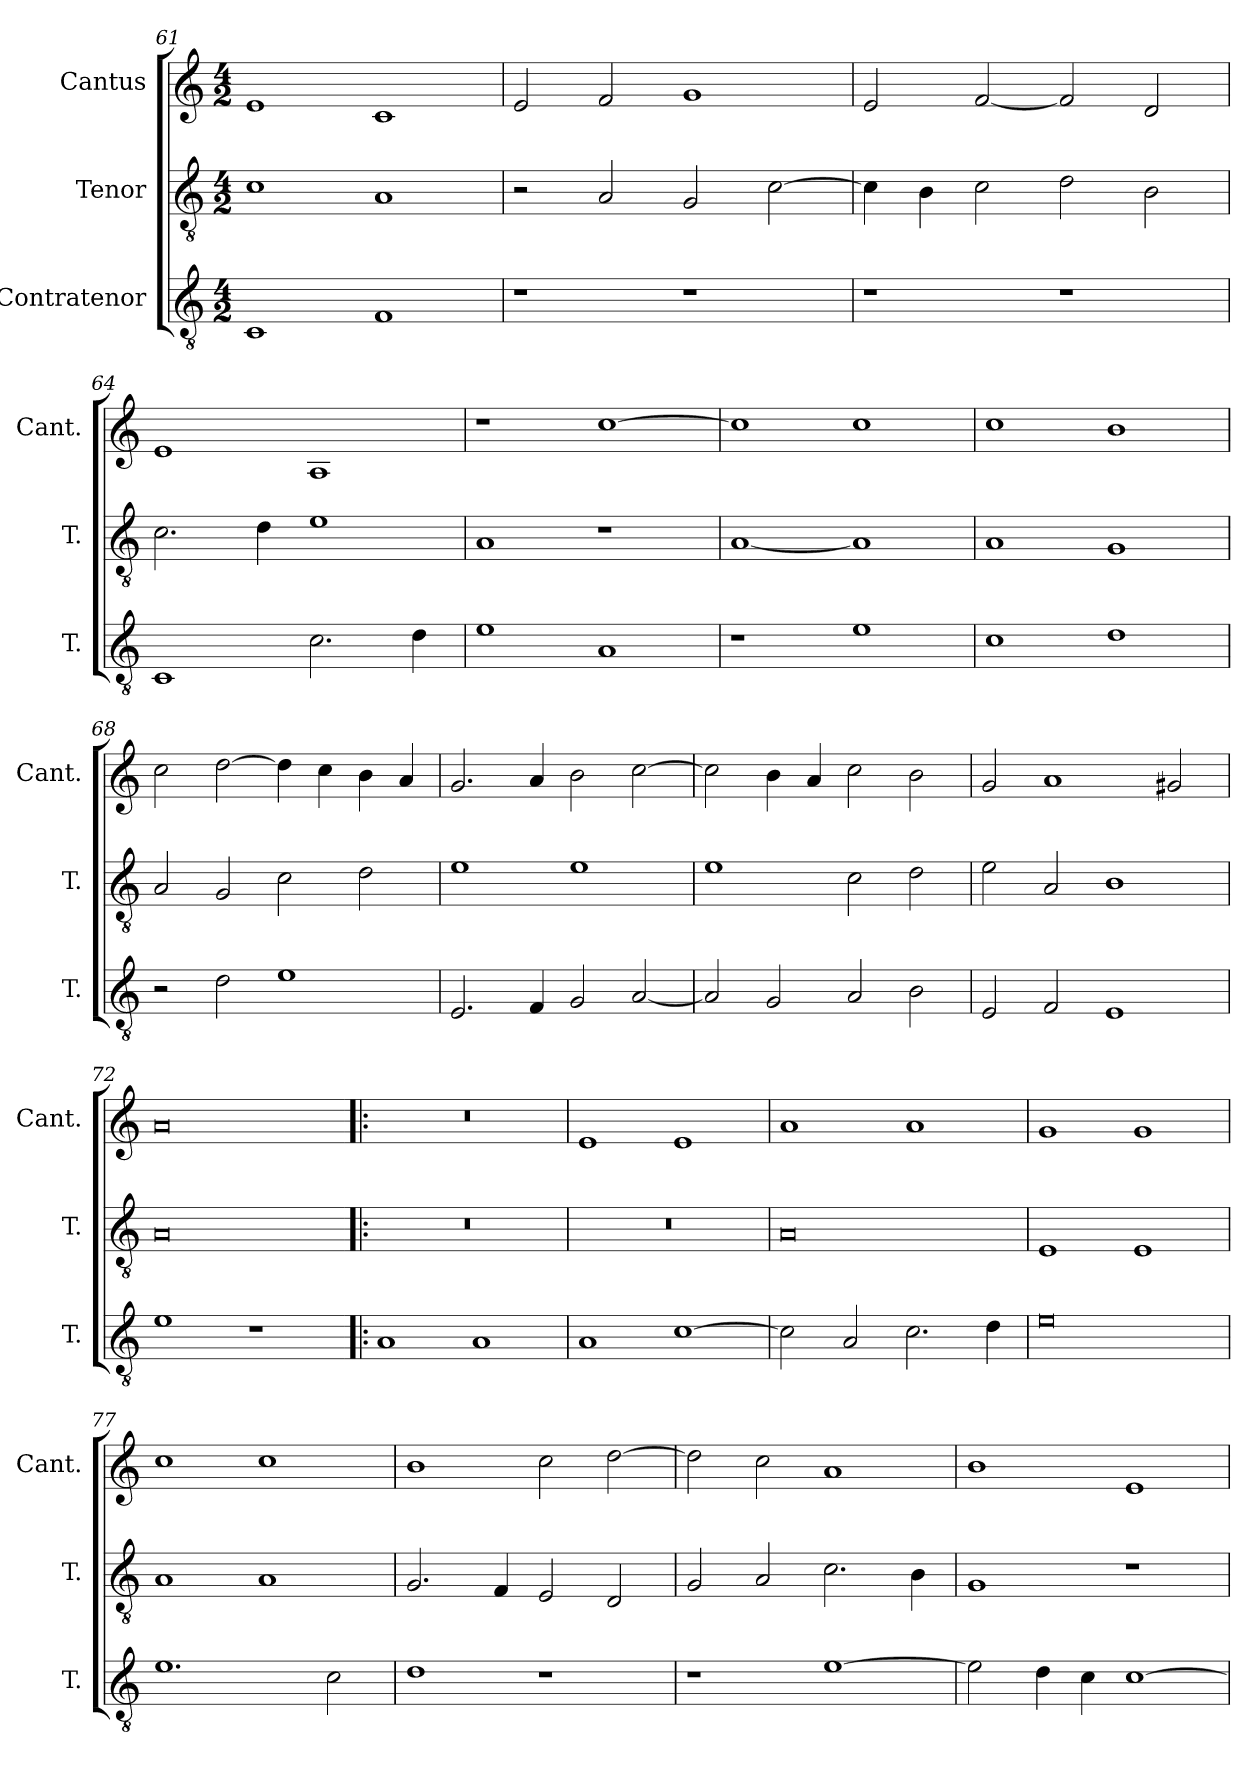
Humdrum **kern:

**kern	**kern	**kern
*part3	*part2	*part1
*staff3	*staff2	*staff1
*I"Contratenor	*I"Tenor	*I"Cantus
*I'T.	*I'T.	*I'Cant.
*clefGv2	*clefGv2	*clefG2
*ITrd7c12	*ITrd7c12	*
*k[]	*k[]	*k[]
*C:	*C:	*C:
*M4/2	*M4/2	*M4/2
=61	=61	=61
1CC/	1C\	1e/
1FF/	1AA/	1c/
=62	=62	=62
1r	2r	2e/
.	2AA/	2f/
1r	2GG/	1g/
.	[2C\	.
=63	=63	=63
1r	4C\]	2e/
.	4BB\	.
.	2C\	[2f/
1r	2D\	2f/]
.	2BB\	2d/
=64	=64	=64
1CC/	2.C\	1e/
.	4D\	.
2.C\	1E\	1A/
4D\	.	.
=65	=65	=65
1E\	1AA/	1r
1AA/	1r	[1cc\
=66	=66	=66
1r	[1AA/	1cc\]
1E\	1AA/]	1cc\
=67	=67	=67
1C\	1AA/	1cc\
1D\	1GG/	1b\
=68	=68	=68
2r	2AA/	2cc\
2D\	2GG/	[2dd\
1E\	2C\	4dd\]
.	.	4cc\
.	2D\	4b\
.	.	4a/
=69	=69	=69
2.EE/	1E\	2.g/
4FF/	.	4a/
2GG/	1E\	2b\
[2AA/	.	[2cc\
=70	=70	=70
2AA/]	1E\	2cc\]
2GG/	.	4b\
.	.	4a/
2AA/	2C\	2cc\
2BB\	2D\	2b\
=71	=71	=71
2EE/	2E\	2g/
2FF/	2AA/	1a/
1EE/	1BB\	.
.	.	2g#X/
=72	=72	=72
1E\	0AA/	0a/
1r	.	.
=73!|:	=73!|:	=73!|:
1AA/	0r	0r
1AA/	.	.
=74	=74	=74
1AA/	0r	1e/
[1C\	.	1e/
=75	=75	=75
2C\]	0AA/	1a/
2AA/	.	.
2.C\	.	1a/
4D\	.	.
=76	=76	=76
0E\	1EE/	1g/
.	1EE/	1g/
=77	=77	=77
1.E\	1AA/	1cc\
.	1AA/	1cc\
2C\	.	.
=78	=78	=78
1D\	2.GG/	1b\
.	4FF/	.
1r	2EE/	2cc\
.	2DD/	[2dd\
=79	=79	=79
1r	2GG/	2dd\]
.	2AA/	2cc\
[1E\	2.C\	1a/
.	4BB\	.
=80	=80	=80
2E\]	1GG/	1b\
4D\	.	.
4C\	.	.
[1C\	1r	1e/
=	=	=
*-	*-	*-
